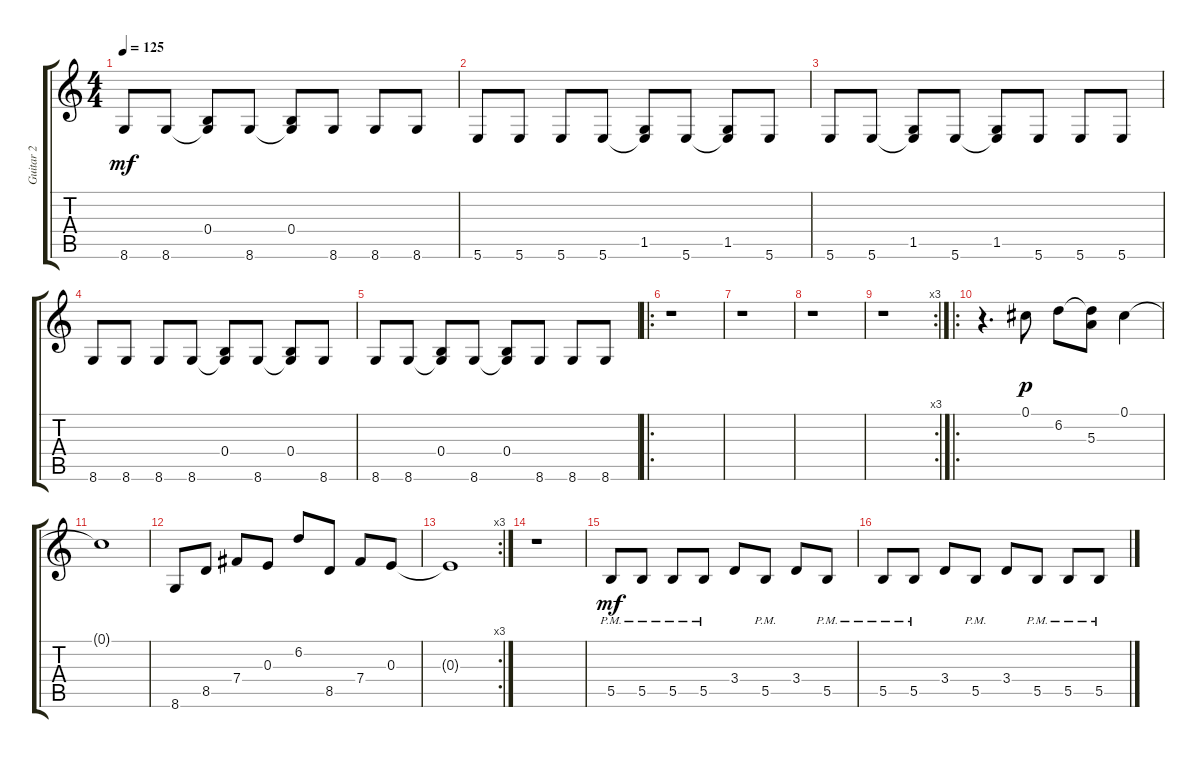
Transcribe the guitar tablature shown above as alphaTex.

\track ("Guitar 2" "Guitar 2") {instrument distortionguitar}
\staff {score tabs}
\tuning (Db4 Ab3 E3 B2 Gb2 B1) {hide}
\ts (4 4)
\tempo 125
\clef g2
\ks c
8.6.8{dy mf} 8.6.8 (0.4 8.6{t}).8 8.6.8 (0.4 8.6{t}).8 8.6.8 8.6.8 8.6.8 |
5.6.8 5.6.8 5.6.8 5.6.8 (1.5 5.6{t}).8 5.6.8 (1.5 5.6{t}).8 5.6.8 |
5.6.8 5.6.8 (1.5 5.6{t}).8 5.6.8 (1.5 5.6{t}).8 5.6.8 5.6.8 5.6.8 |
8.6.8 8.6.8 8.6.8 8.6.8 (0.4 8.6{t}).8 8.6.8 (0.4 8.6{t}).8 8.6.8 |
8.6.8 8.6.8 (0.4 8.6{t}).8 8.6.8 (0.4 8.6{t}).8 8.6.8 8.6.8 8.6.8 |
\ro
r.1 |
r.1 |
r.1 |
\rc 3
r.1 |
\ro
r.4{d} 0.1.8{dy p} 6.2.8 (6.2{t} 5.3).8 0.1.4 |
0.1{t}.1 |
8.6.8 8.5.8 7.4.8 0.3.8 6.2.8 8.5.8 7.4.8 0.3.8 |
\rc 3
0.3{t}.1 |
r.1 |
5.5{pm}.8{dy mf} 5.5{pm}.8 5.5{pm}.8 5.5{pm}.8 3.4.8 5.5{pm}.8 3.4.8 5.5{pm}.8 |
5.5{pm}.8 5.5{pm}.8 3.4.8 5.5{pm}.8 3.4.8 5.5{pm}.8 5.5{pm}.8 5.5{pm}.8
